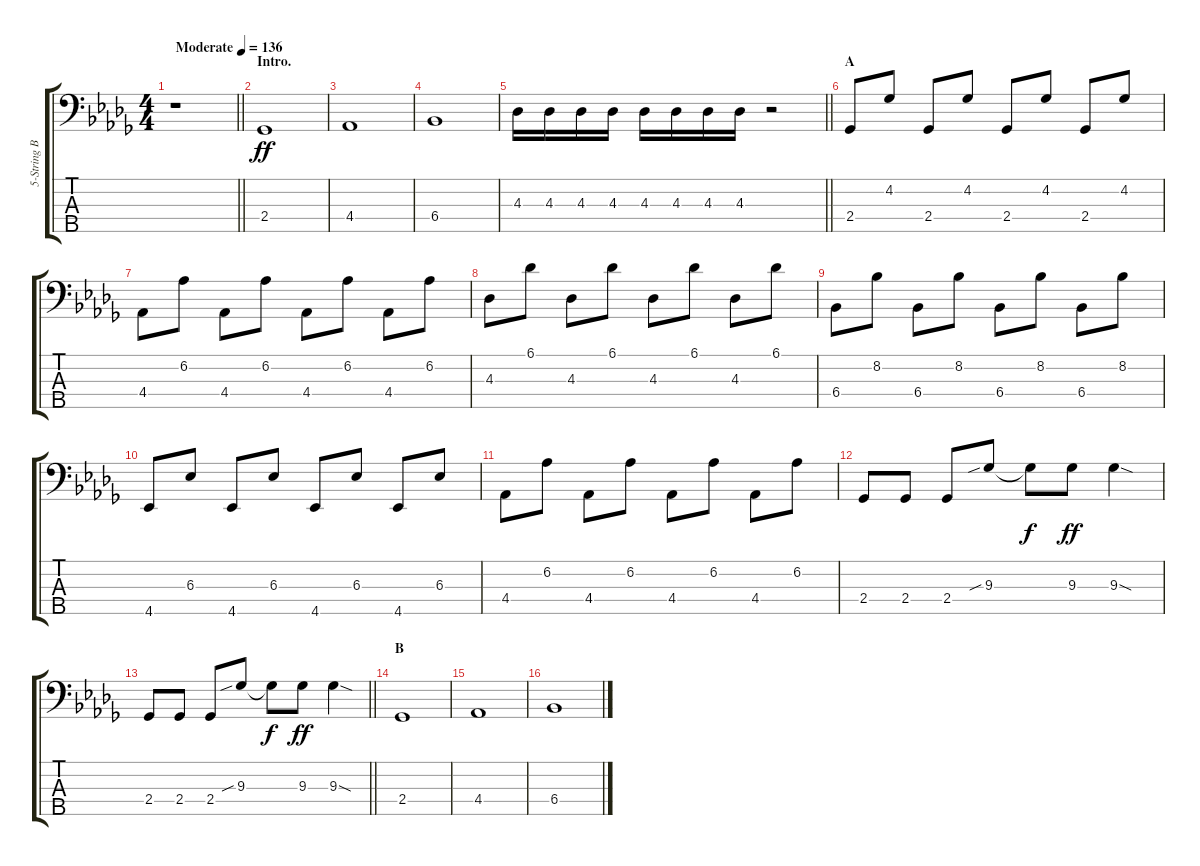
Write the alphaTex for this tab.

\track ("5-String Bass" "5-String B") {instrument electricbasspick}
\staff {score tabs}
\tuning (G2 D2 A1 E1 B0) {hide}
\ts (4 4)
\tempo (136 "Moderate")
\clef f4
\barLineRight lightlight
\ks db
r.1{dy ff instrument electricbasspick} |
\section ("" "Intro.")
2.4.1 |
4.4.1 |
6.4.1 |
\barLineRight lightlight
4.3.16 4.3.16 4.3.16 4.3.16 4.3.16 4.3.16 4.3.16 4.3.16 r.2 |
\section ("" "A")
2.4.8 4.2.8 2.4.8 4.2.8 2.4.8 4.2.8 2.4.8 4.2.8 |
4.4.8 6.2.8 4.4.8 6.2.8 4.4.8 6.2.8 4.4.8 6.2.8 |
4.3.8 6.1.8 4.3.8 6.1.8 4.3.8 6.1.8 4.3.8 6.1.8 |
6.4.8 8.2.8 6.4.8 8.2.8 6.4.8 8.2.8 6.4.8 8.2.8 |
4.5.8 6.3.8 4.5.8 6.3.8 4.5.8 6.3.8 4.5.8 6.3.8 |
4.4.8 6.2.8 4.4.8 6.2.8 4.4.8 6.2.8 4.4.8 6.2.8 |
2.4.8 2.4.8 2.4.8 9.3{sib}.8 9.3{t}.8{dy f} 9.3.8{dy ff} 9.3{sod}.4 |
\barLineRight lightlight
2.4.8 2.4.8 2.4.8 9.3{sib}.8 9.3{t}.8{dy f} 9.3.8{dy ff} 9.3{sod}.4 |
\section ("" "B")
2.4.1 |
4.4.1 |
6.4.1
